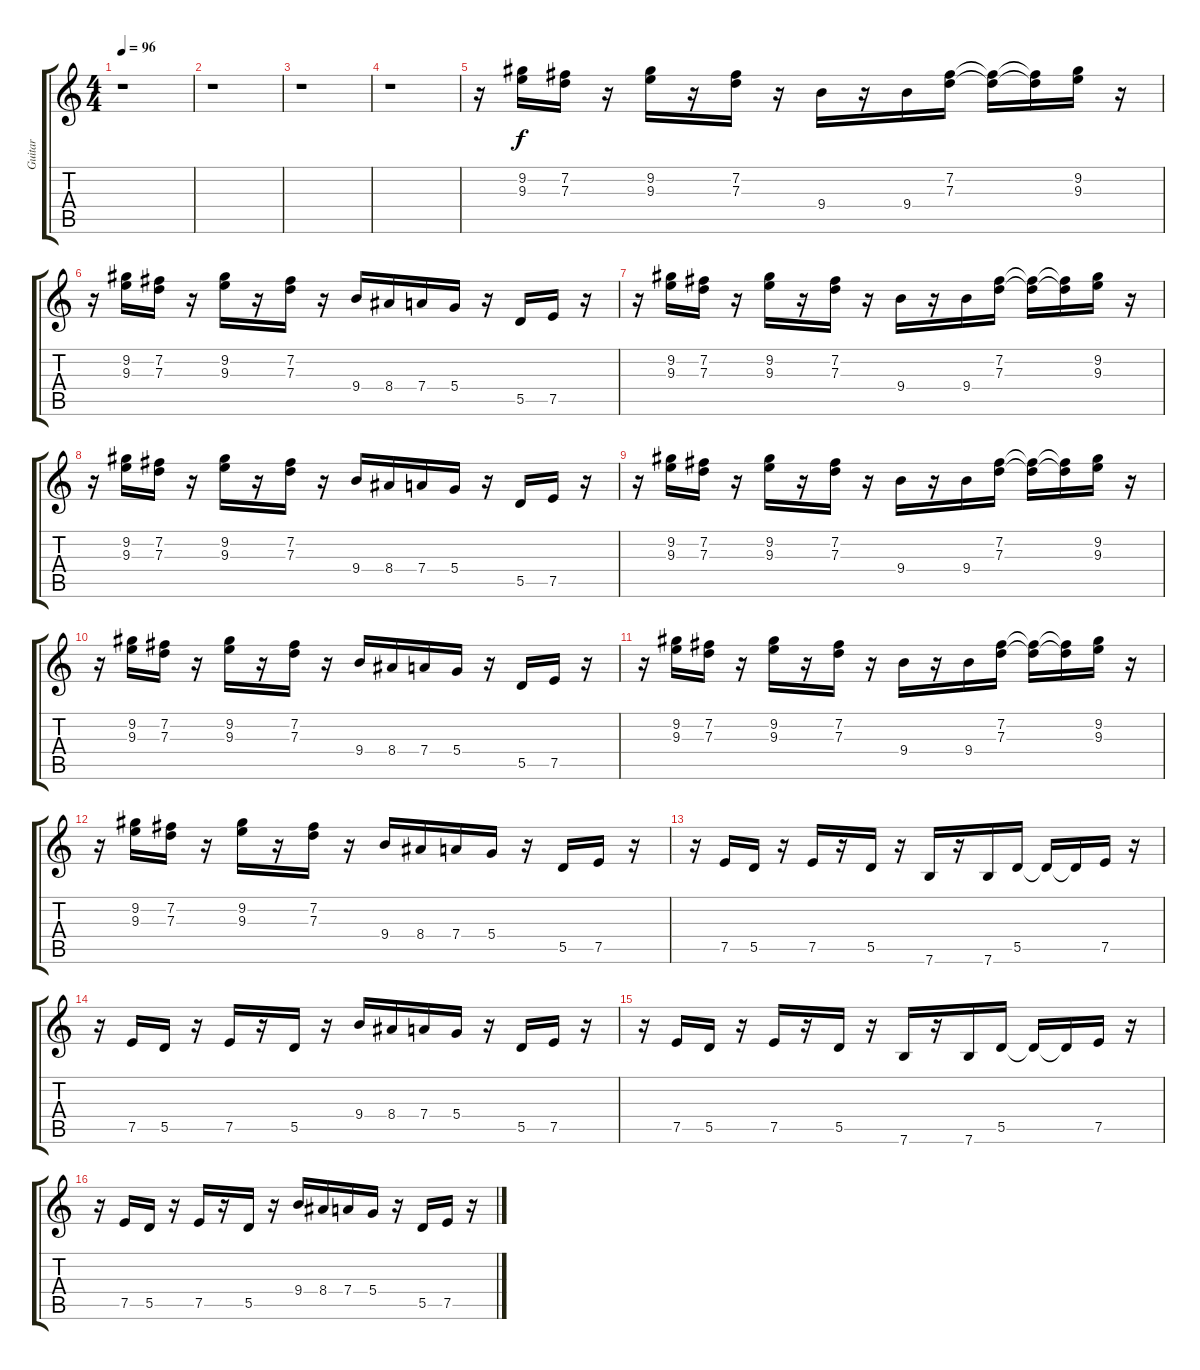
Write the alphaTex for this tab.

\track ("Guitar" "Guitar") {instrument electricguitarclean}
\staff {score tabs}
\tuning (E4 B3 G3 D3 A2 E2) {hide}
\ts (4 4)
\tempo 96
\clef g2
\ks c
r.1{dy f instrument electricguitarclean} |
r.1 |
r.1 |
r.1 |
r.16 (9.2 9.3).16 (7.2 7.3).16 r.16 (9.2 9.3).16 r.16 (7.2 7.3).16 r.16 9.4.16 r.16 9.4.16 (7.2 7.3).16 (7.2{t} 7.3{t}).16 (7.2{t} 7.3{t}).16 (9.2 9.3).16 r.16 |
r.16 (9.2 9.3).16 (7.2 7.3).16 r.16 (9.2 9.3).16 r.16 (7.2 7.3).16 r.16 9.4.16 8.4.16 7.4.16 5.4.16 r.16 5.5.16 7.5.16 r.16 |
r.16 (9.2 9.3).16 (7.2 7.3).16 r.16 (9.2 9.3).16 r.16 (7.2 7.3).16 r.16 9.4.16 r.16 9.4.16 (7.2 7.3).16 (7.2{t} 7.3{t}).16 (7.2{t} 7.3{t}).16 (9.2 9.3).16 r.16 |
r.16 (9.2 9.3).16 (7.2 7.3).16 r.16 (9.2 9.3).16 r.16 (7.2 7.3).16 r.16 9.4.16 8.4.16 7.4.16 5.4.16 r.16 5.5.16 7.5.16 r.16 |
r.16 (9.2 9.3).16 (7.2 7.3).16 r.16 (9.2 9.3).16 r.16 (7.2 7.3).16 r.16 9.4.16 r.16 9.4.16 (7.2 7.3).16 (7.2{t} 7.3{t}).16 (7.2{t} 7.3{t}).16 (9.2 9.3).16 r.16 |
r.16 (9.2 9.3).16 (7.2 7.3).16 r.16 (9.2 9.3).16 r.16 (7.2 7.3).16 r.16 9.4.16 8.4.16 7.4.16 5.4.16 r.16 5.5.16 7.5.16 r.16 |
r.16 (9.2 9.3).16 (7.2 7.3).16 r.16 (9.2 9.3).16 r.16 (7.2 7.3).16 r.16 9.4.16 r.16 9.4.16 (7.2 7.3).16 (7.2{t} 7.3{t}).16 (7.2{t} 7.3{t}).16 (9.2 9.3).16 r.16 |
r.16 (9.2 9.3).16 (7.2 7.3).16 r.16 (9.2 9.3).16 r.16 (7.2 7.3).16 r.16 9.4.16 8.4.16 7.4.16 5.4.16 r.16 5.5.16 7.5.16 r.16 |
r.16 7.5.16 5.5.16 r.16 7.5.16 r.16 5.5.16 r.16 7.6.16 r.16 7.6.16 5.5.16 5.5{t}.16 5.5{t}.16 7.5.16 r.16 |
r.16 7.5.16 5.5.16 r.16 7.5.16 r.16 5.5.16 r.16 9.4.16 8.4.16 7.4.16 5.4.16 r.16 5.5.16 7.5.16 r.16 |
r.16 7.5.16 5.5.16 r.16 7.5.16 r.16 5.5.16 r.16 7.6.16 r.16 7.6.16 5.5.16 5.5{t}.16 5.5{t}.16 7.5.16 r.16 |
r.16 7.5.16 5.5.16 r.16 7.5.16 r.16 5.5.16 r.16 9.4.16 8.4.16 7.4.16 5.4.16 r.16 5.5.16 7.5.16 r.16
